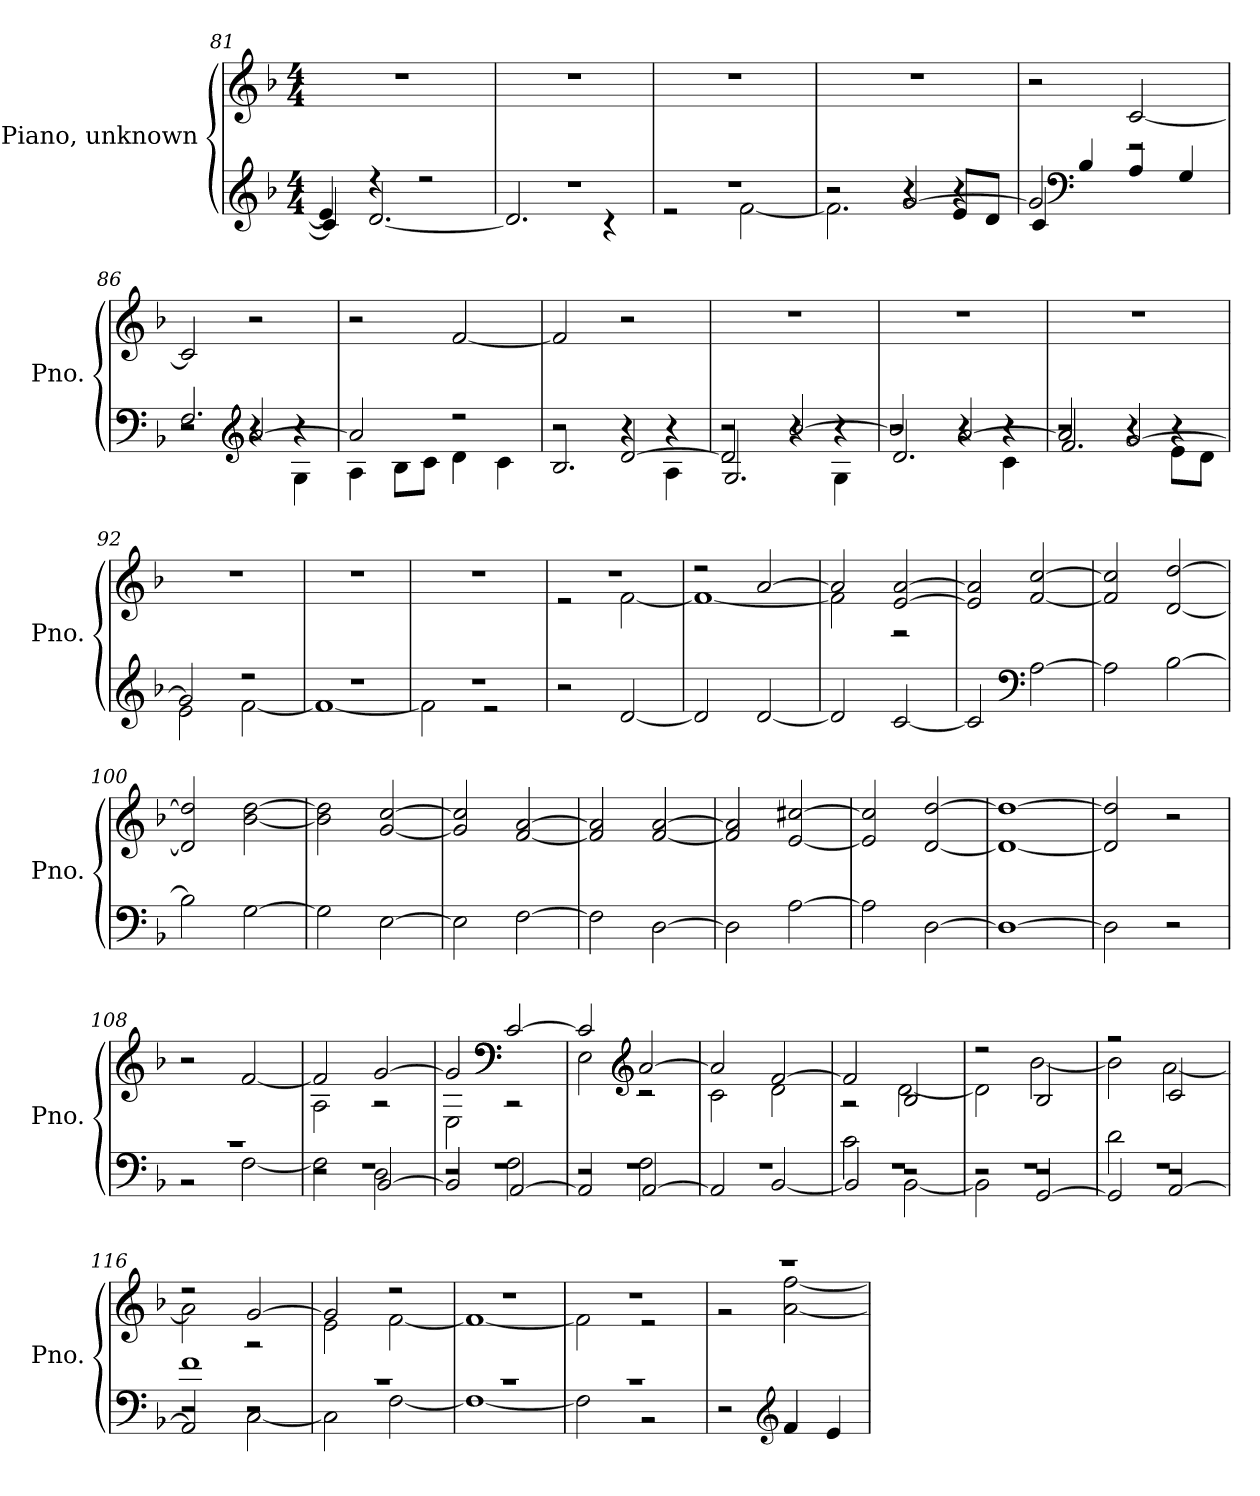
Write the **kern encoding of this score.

**kern	**kern
*part1	*part1
*staff2	*staff1
*I"Piano, unknown	*
*I'Pno.	*
!!LO:LB:g=z
*clefG2	*clefG2
*k[b-]	*k[b-]
*M4/4	*M4/4
=81	=81
*^	*
4e/]	4c#/]	1r
4r	[2.d/	.
2r	.	.
=82	=82	=82
1r	2.d/]	1r
.	4r	.
=83	=83	=83
1r	2r	1r
.	[2f\	.
=84	=84	=84
*	*^	*
2r	2.f\]	2r	1r
[2g/	.	4r	.
.	4r	8e/L	.
.	.	8d/J	.
*	*v	*v	*
=85	=85	=85
2g/]	4c/	2r
*clefF4	*	*
.	4B-/	.
2r	4A/	[2c/
.	4G/	.
=86	=86	=86
*	*^	*
2r	2r	2.F/	2c/]
*clefG2	*	*	*
[2a/	4r	.	2r
.	4G\	4r	.
*	*v	*v	*
=87	=87	=87
2a/]	4A\	2r
.	8B-\L	.
.	8c\J	.
2r	4d\	[2f/
.	4c\	.
=88	=88	=88
*	*^	*
2r	2r	2.B-/	2f/]
[2d/	4r	.	2r
.	4A\	4r	.
!!LO:LB:g=z
=89	=89	=89	=89
2d/]	2r	2.G/	1r
[2b-/	4r	.	.
.	4G\	4r	.
=90	=90	=90	=90
2b-/]	2r	2.d/	1r
[2a/	4r	.	.
.	4c\	4r	.
=91	=91	=91	=91
2a/]	2r	2.f/	1r
[2g/	4r	.	.
.	8e\L	4r	.
.	8d\J	.	.
*	*v	*v	*
=92	=92	=92
2g/]	2e\	1r
2r	[2f\	.
=93	=93	=93
1r	1f_	1r
=94	=94	=94
1r	2f\]	1r
.	2r	.
*v	*v	*
=95	=95
*	*^
2r	1r	2r
[2d/	.	[2f\
=96	=96	=96
2d/]	2r	1f_
[2d/	[2a/	.
=97	=97	=97
2d/]	2a/]	2f\]
[2c/	[2e/ [2a/	2r
*	*v	*v
=98	=98
2c/]	2e/] 2a/]
*clefF4	*
[2A\	[2f/ [2cc/
=99	=99
2A\]	2f/] 2cc/]
[2B-\	[2d/ [2dd/
!!LO:LB:g=z
=100	=100
2B-\]	2d/] 2dd/]
[2G\	[2b-\ [2dd\
=101	=101
2G\]	2b-\] 2dd\]
[2E\	[2g/ [2cc/
=102	=102
2E\]	2g/] 2cc/]
[2F\	[2f/ [2a/
=103	=103
2F\]	2f/] 2a/]
[2D\	[2f/ [2a/
=104	=104
2D\]	2f/] 2a/]
[2A\	[2e/ [2cc#X/
=105	=105
2A\]	2e/] 2cc#/]
[2D\	[2d/ [2dd/
=106	=106
1D_	1d_ 1dd_
=107	=107
2D\]	2d/] 2dd/]
2r	2r
=108	=108
*^	*
1r	2r	2r
.	[2F\	[2f/
=109	=109	=109
*	*^	*^
1r	2F\]	2r	2f/]	2A\
.	2D\	[2BB-/	[2g/	2r
=110	=110	=110	=110	=110
1r	2r	2BB-/]	2g/]	2E\
*	*	*	*clefF4	*
.	2F\	[2AA/	[2c/	2r
!!LO:LB:g=z	!!
=111	=111	=111	=111	=111
1r	2r	2AA/]	2c/]	2E\
*	*	*	*clefG2	*
.	2F\	[2AA/	[2a/	2r
*	*v	*v	*	*
=112	=112	=112	=112
1r	2AA/]	2a/]	2c\
.	[2BB-/	[2f/	2d\
=113	=113	=113	=113
*	*^	*	*
1r	2c\	2BB-/]	2f/]	2r
.	[2BB-\	2r	2B-/	[2d\
=114	=114	=114	=114	=114
1r	2BB-\]	2r	2r	2d\]
.	2r	[2GG/	2B-/	[2b-\
=115	=115	=115	=115	=115
1r	2d\	2GG/]	2r	2b-\]
.	2r	[2AA/	2c/	[2a\
=116	=116	=116	=116	=116
1f	2r	2AA/]	2r	2a\]
.	[2C\	2r	[2g/	2r
*	*v	*v	*	*
=117	=117	=117	=117
1r	2C\]	2g/]	2e\
.	[2F\	2r	[2f\
=118	=118	=118	=118
1r	1F_	1r	1f_
=119	=119	=119	=119
1r	2F\]	1r	2f\]
.	2r	.	2r
*v	*v	*	*
=120	=120	=120
2r	1r	2r
*clefG2	*	*
4f/	.	[2a\ [2ff\
4e/	.	.
*	*v	*v
=	=
*-	*-
